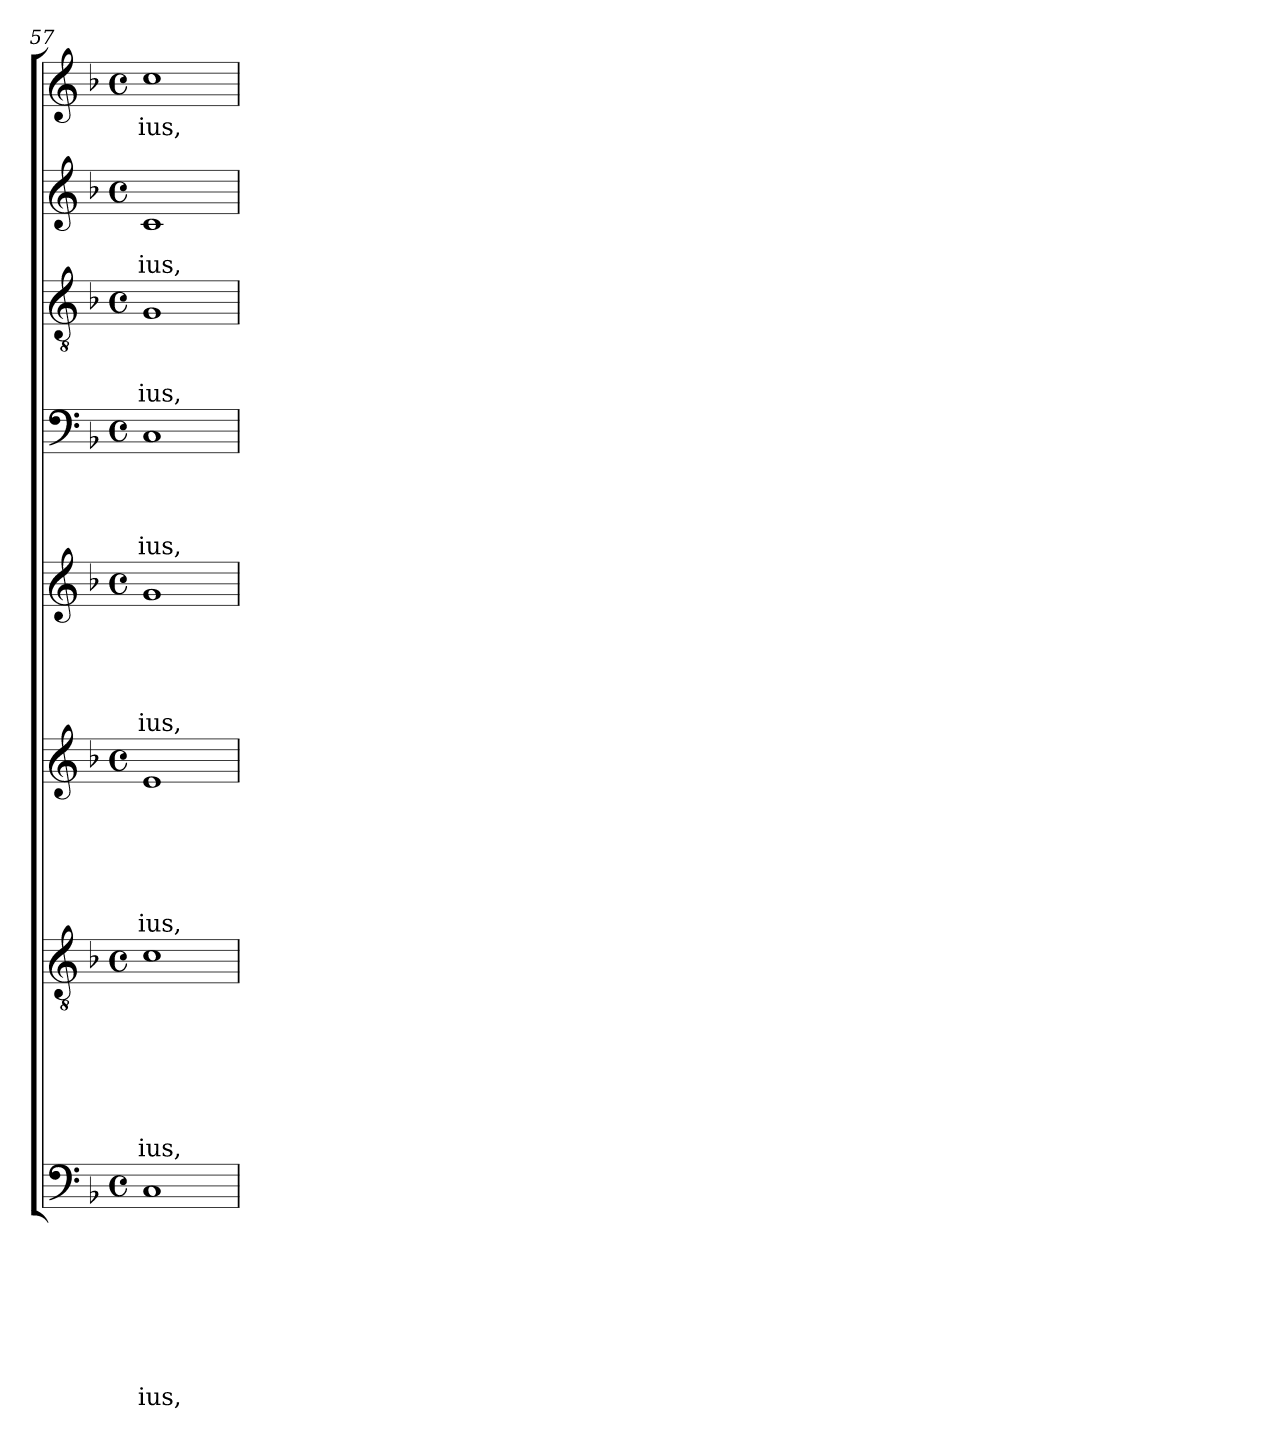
**kern	**text	**text	**text	**text	**text	**text	**text	**text	**kern	**text	**text	**text	**text	**text	**text	**text	**kern	**text	**text	**text	**text	**text	**text	**kern	**text	**text	**text	**text	**text	**kern	**text	**text	**text	**text	**kern	**text	**text	**text	**kern	**text	**text	**kern	**text
*part8	*part8	*part8	*part8	*part8	*part8	*part8	*part8	*part8	*part7	*part7	*part7	*part7	*part7	*part7	*part7	*part7	*part6	*part6	*part6	*part6	*part6	*part6	*part6	*part5	*part5	*part5	*part5	*part5	*part5	*part4	*part4	*part4	*part4	*part4	*part3	*part3	*part3	*part3	*part2	*part2	*part2	*part1	*part1
*staff8	*staff8	*staff8	*staff8	*staff8	*staff8	*staff8	*staff8	*staff8	*staff7	*staff7	*staff7	*staff7	*staff7	*staff7	*staff7	*staff7	*staff6	*staff6	*staff6	*staff6	*staff6	*staff6	*staff6	*staff5	*staff5	*staff5	*staff5	*staff5	*staff5	*staff4	*staff4	*staff4	*staff4	*staff4	*staff3	*staff3	*staff3	*staff3	*staff2	*staff2	*staff2	*staff1	*staff1
*clefF4	*	*	*	*	*	*	*	*	*clefGv2	*	*	*	*	*	*	*	*clefG2	*	*	*	*	*	*	*clefG2	*	*	*	*	*	*clefF4	*	*	*	*	*clefGv2	*	*	*	*clefG2	*	*	*clefG2	*
*k[b-]	*	*	*	*	*	*	*	*	*k[b-]	*	*	*	*	*	*	*	*k[b-]	*	*	*	*	*	*	*k[b-]	*	*	*	*	*	*k[b-]	*	*	*	*	*k[b-]	*	*	*	*k[b-]	*	*	*k[b-]	*
*F:	*	*	*	*	*	*	*	*	*F:	*	*	*	*	*	*	*	*F:	*	*	*	*	*	*	*F:	*	*	*	*	*	*F:	*	*	*	*	*F:	*	*	*	*F:	*	*	*F:	*
*M4/4	*	*	*	*	*	*	*	*	*M4/4	*	*	*	*	*	*	*	*M4/4	*	*	*	*	*	*	*M4/4	*	*	*	*	*	*M4/4	*	*	*	*	*M4/4	*	*	*	*M4/4	*	*	*M4/4	*
*met(c)	*	*	*	*	*	*	*	*	*met(c)	*	*	*	*	*	*	*	*met(c)	*	*	*	*	*	*	*met(c)	*	*	*	*	*	*met(c)	*	*	*	*	*met(c)	*	*	*	*met(c)	*	*	*met(c)	*
=57	=57	=57	=57	=57	=57	=57	=57	=57	=57	=57	=57	=57	=57	=57	=57	=57	=57	=57	=57	=57	=57	=57	=57	=57	=57	=57	=57	=57	=57	=57	=57	=57	=57	=57	=57	=57	=57	=57	=57	=57	=57	=57	=57
!	!	!	!	!	!	!	!	!LO:LY:b	!	!	!	!	!	!	!	!LO:LY:b	!	!	!	!	!	!	!LO:LY:b	!	!	!	!	!	!LO:LY:b	!	!	!	!	!LO:LY:b	!	!	!	!LO:LY:b	!	!	!LO:LY:b	!	!LO:LY:b
1C	.	.	.	.	.	.	.	-ius,	1c	.	.	.	.	.	.	ius,	1e	.	.	.	.	.	ius,	1g	.	.	.	.	-ius,	1C	.	.	.	ius,	1G	.	.	ius,	1c	.	-ius,	1cc	ius,
=	=	=	=	=	=	=	=	=	=	=	=	=	=	=	=	=	=	=	=	=	=	=	=	=	=	=	=	=	=	=	=	=	=	=	=	=	=	=	=	=	=	=	=
*-	*-	*-	*-	*-	*-	*-	*-	*-	*-	*-	*-	*-	*-	*-	*-	*-	*-	*-	*-	*-	*-	*-	*-	*-	*-	*-	*-	*-	*-	*-	*-	*-	*-	*-	*-	*-	*-	*-	*-	*-	*-	*-	*-
